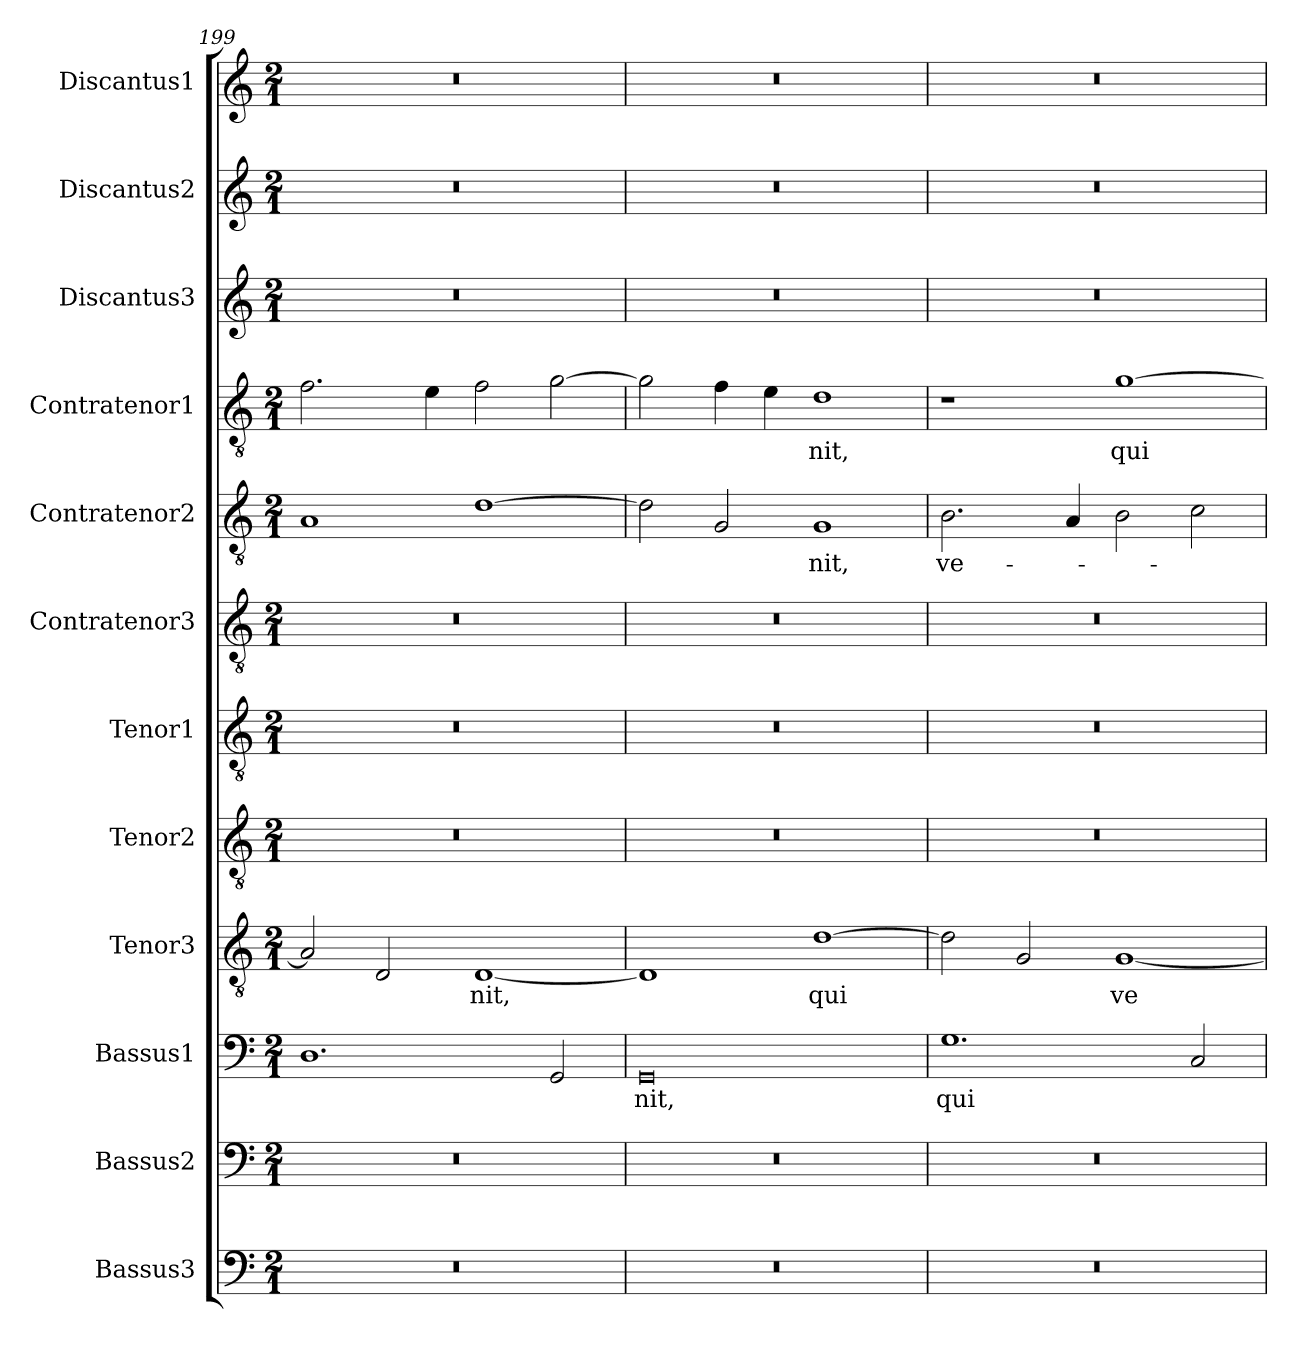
**kern	**kern	**kern	**text	**kern	**text	**kern	**kern	**kern	**kern	**text	**kern	**text	**kern	**kern	**kern
*part12	*part11	*part10	*part10	*part9	*part9	*part8	*part7	*part6	*part5	*part5	*part4	*part4	*part3	*part2	*part1
*staff12	*staff11	*staff10	*staff10	*staff9	*staff9	*staff8	*staff7	*staff6	*staff5	*staff5	*staff4	*staff4	*staff3	*staff2	*staff1
*I"Bassus3	*I"Bassus2	*I"Bassus1	*	*I"Tenor3	*	*I"Tenor2	*I"Tenor1	*I"Contratenor3	*I"Contratenor2	*	*I"Contratenor1	*	*I"Discantus3	*I"Discantus2	*I"Discantus1
*I'B3	*I'B2	*I'B1	*	*I'T3	*	*I'T2	*I'T1	*I'Ct3	*I'Ct2	*	*I'Ct1	*	*I'D3	*I'D2	*I'D1
*clefF4	*clefF4	*clefF4	*	*clefGv2	*	*clefGv2	*clefGv2	*clefGv2	*clefGv2	*	*clefGv2	*	*clefG2	*clefG2	*clefG2
*k[]	*k[]	*k[]	*	*k[]	*	*k[]	*k[]	*k[]	*k[]	*	*k[]	*	*k[]	*k[]	*k[]
*M2/1	*M2/1	*M2/1	*	*M2/1	*	*M2/1	*M2/1	*M2/1	*M2/1	*	*M2/1	*	*M2/1	*M2/1	*M2/1
=199	=199	=199	=199	=199	=199	=199	=199	=199	=199	=199	=199	=199	=199	=199	=199
0r	0r	1.D\	.	2A/]	.	0r	0r	0r	1A/	.	2.f\	.	0r	0r	0r
.	.	.	.	2D/	.	.	.	.	.	.	.	.	.	.	.
.	.	.	.	.	.	.	.	.	.	.	4e\	.	.	.	.
.	.	.	.	[1D/	-nit,	.	.	.	[1d\	.	2f\	.	.	.	.
.	.	2GG/	.	.	.	.	.	.	.	.	[2g\	.	.	.	.
=200	=200	=200	=200	=200	=200	=200	=200	=200	=200	=200	=200	=200	=200	=200	=200
0r	0r	0GG/	-nit,	1D/]	.	0r	0r	0r	2d\]	.	2g\]	.	0r	0r	0r
.	.	.	.	.	.	.	.	.	2G/	.	4f\	.	.	.	.
.	.	.	.	.	.	.	.	.	.	.	4e\	.	.	.	.
.	.	.	.	[1d\	qui	.	.	.	1G/	-nit,	1d\	-nit,	.	.	.
=201	=201	=201	=201	=201	=201	=201	=201	=201	=201	=201	=201	=201	=201	=201	=201
0r	0r	1.G\	qui	2d\]	.	0r	0r	0r	2.B\	ve-	1r	.	0r	0r	0r
.	.	.	.	2G/	.	.	.	.	.	.	.	.	.	.	.
.	.	.	.	.	.	.	.	.	4A/	.	.	.	.	.	.
.	.	.	.	[1G/	ve-	.	.	.	2B\	.	[1g\	qui	.	.	.
.	.	2C/	.	.	.	.	.	.	2c\	.	.	.	.	.	.
=	=	=	=	=	=	=	=	=	=	=	=	=	=	=	=
*-	*-	*-	*-	*-	*-	*-	*-	*-	*-	*-	*-	*-	*-	*-	*-
